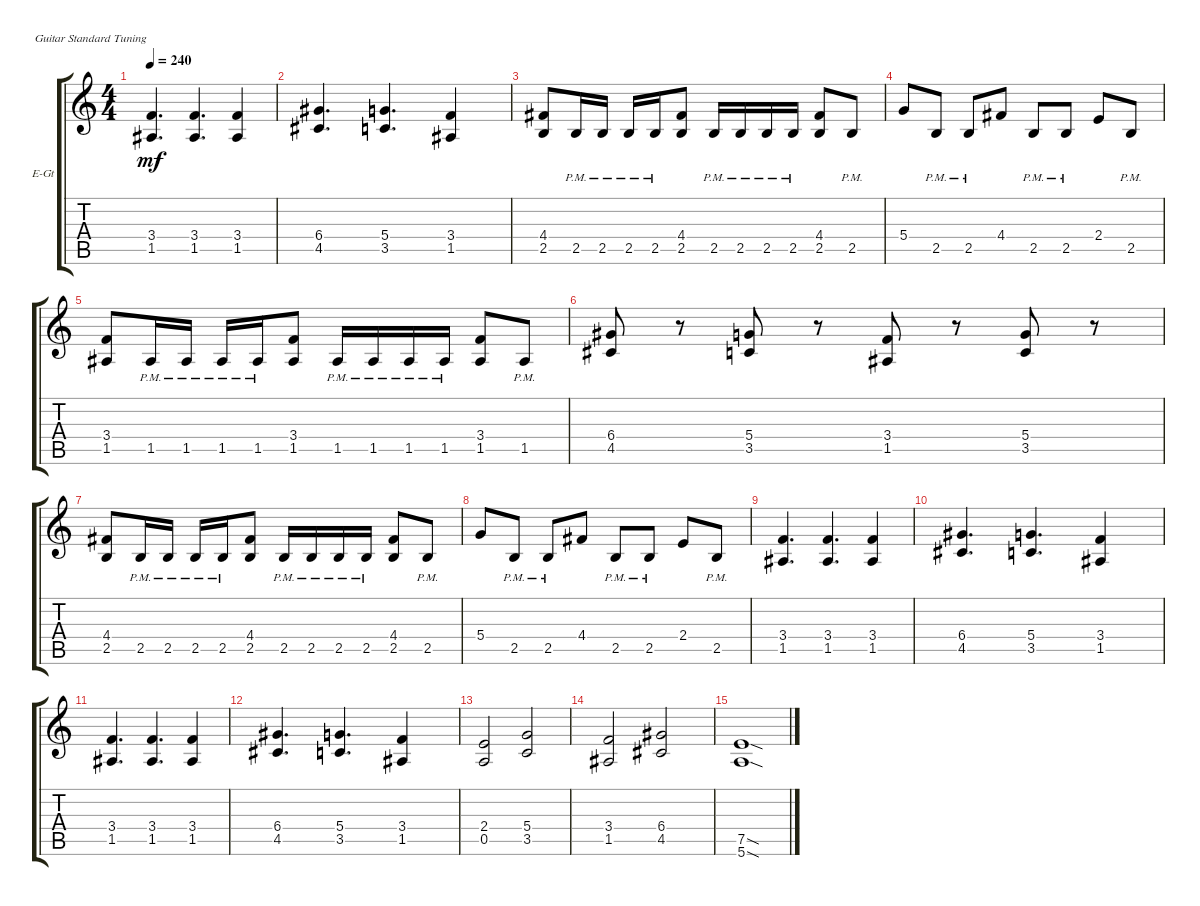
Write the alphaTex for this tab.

\defaultSystemsLayout 4
\bracketExtendMode groupsimilarinstruments
\firstSystemTrackNameOrientation horizontal
\otherSystemsTrackNameOrientation horizontal
\track ("Electric Guitar" "E-Gt") {instrument electricguitarclean}
\staff {score tabs}
\tuning (E4 B3 G3 D3 A2 E2)
\ts (4 4)
\tempo 240
\clef g2
\ks c
(1.5 3.4).4{d dy mf} (1.5 3.4).4{d} (1.5 3.4).4 |
(4.5 6.4).4{d} (3.5 5.4).4{d} (1.5 3.4).4 |
(2.5 4.4).8 2.5{pm}.16 2.5{pm}.16 2.5{pm}.16 2.5{pm}.16 (2.5 4.4).8 2.5{pm}.16 2.5{pm}.16 2.5{pm}.16 2.5{pm}.16 (2.5 4.4).8 2.5{pm}.8 |
5.4.8 2.5{pm}.8 2.5{pm}.8 4.4.8 2.5{pm}.8 2.5{pm}.8 2.4.8 2.5{pm}.8 |
(1.5 3.4).8 1.5{pm}.16 1.5{pm}.16 1.5{pm}.16 1.5{pm}.16 (1.5 3.4).8 1.5{pm}.16 1.5{pm}.16 1.5{pm}.16 1.5{pm}.16 (1.5 3.4).8 1.5{pm}.8 |
(4.5 6.4).8 r.8 (3.5 5.4).8 r.8 (1.5 3.4).8 r.8 (3.5 5.4).8 r.8 |
(2.5 4.4).8 2.5{pm}.16 2.5{pm}.16 2.5{pm}.16 2.5{pm}.16 (2.5 4.4).8 2.5{pm}.16 2.5{pm}.16 2.5{pm}.16 2.5{pm}.16 (2.5 4.4).8 2.5{pm}.8 |
5.4.8 2.5{pm}.8 2.5{pm}.8 4.4.8 2.5{pm}.8 2.5{pm}.8 2.4.8 2.5{pm}.8 |
(1.5 3.4).4{d} (1.5 3.4).4{d} (1.5 3.4).4 |
(4.5 6.4).4{d} (3.5 5.4).4{d} (1.5 3.4).4 |
(1.5 3.4).4{d} (1.5 3.4).4{d} (1.5 3.4).4 |
(4.5 6.4).4{d} (3.5 5.4).4{d} (1.5 3.4).4 |
(0.5 2.4).2 (3.5 5.4).2 |
(1.5 3.4).2 (4.5 6.4).2 |
(5.6{sod} 7.5{sod}).1
